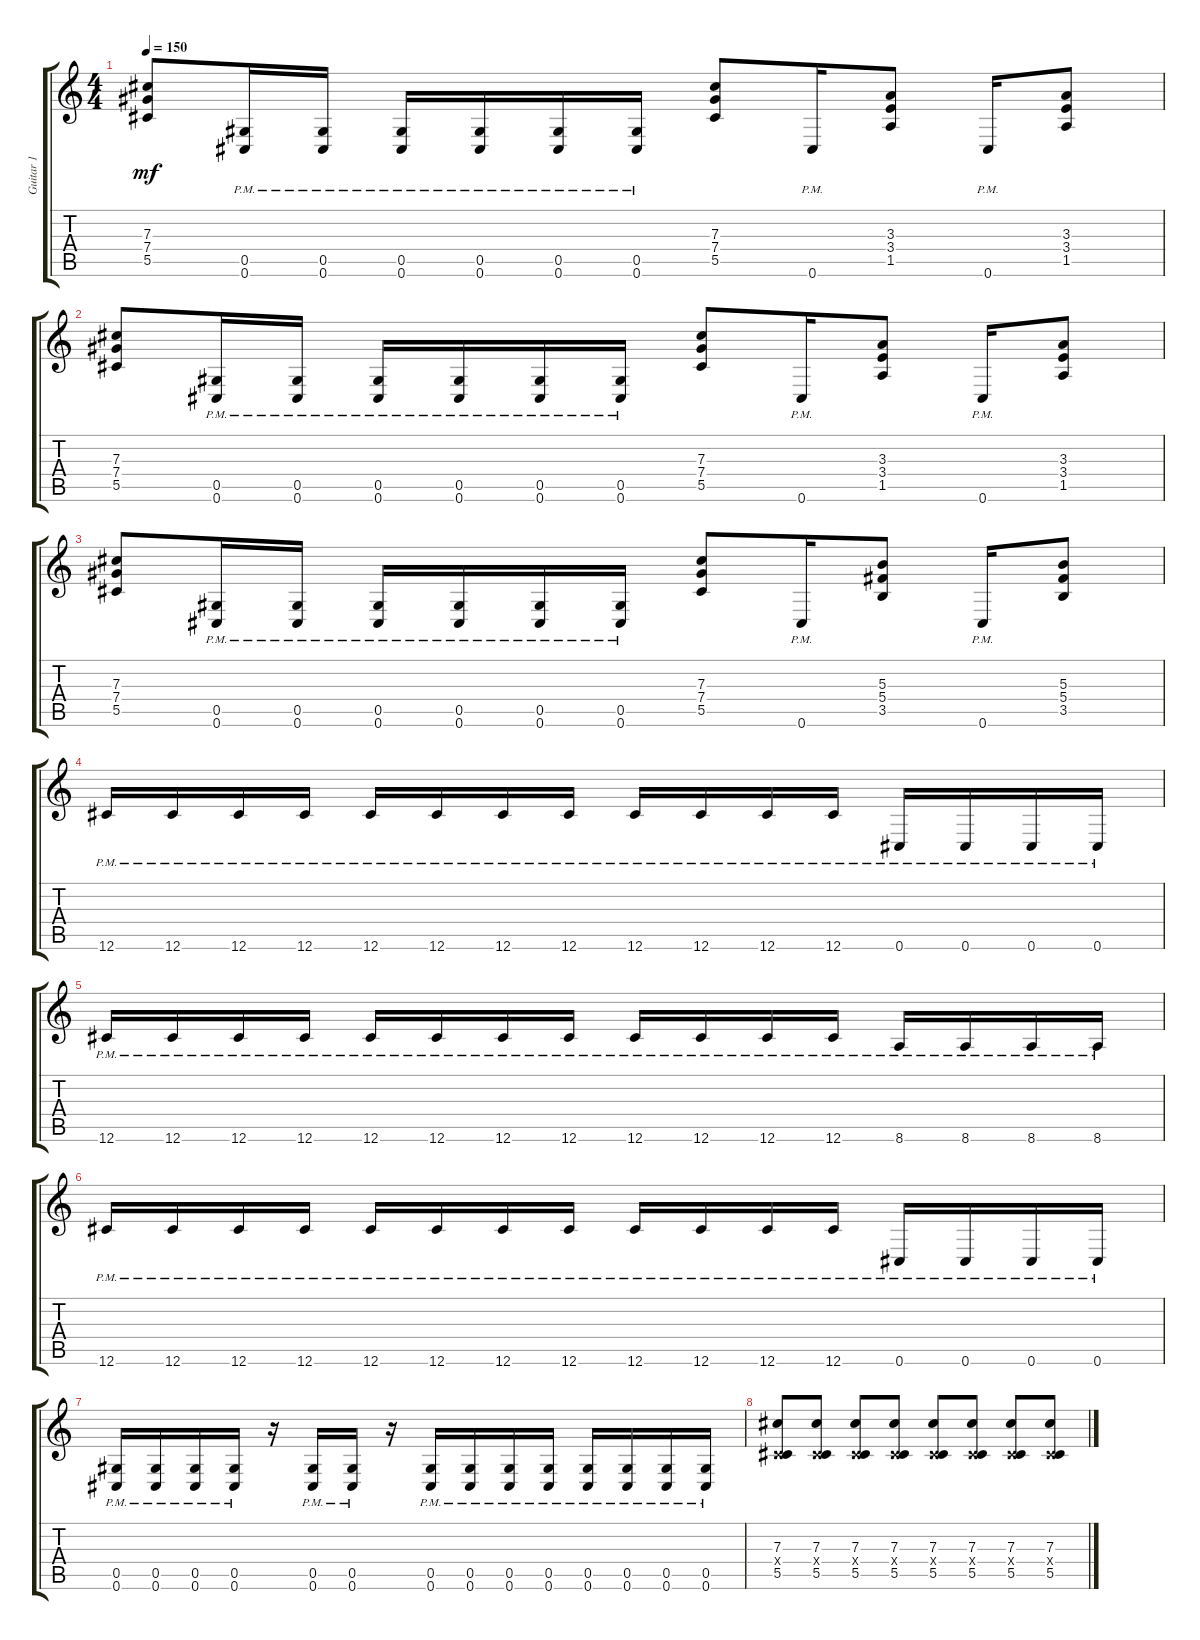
\track ("Guitar 1" "Guitar 1") {instrument distortionguitar}
\staff {score tabs}
\tuning (Eb4 Bb3 Gb3 Db3 Ab2 Db2) {hide}
\ts (4 4)
\tempo 150
\clef g2
\ks c
(7.3 7.4 5.5).8{dy mf} (0.5{pm} 0.6{pm}).16 (0.5{pm} 0.6{pm}).16 (0.5{pm} 0.6{pm}).16 (0.5{pm} 0.6{pm}).16 (0.5{pm} 0.6{pm}).16 (0.5{pm} 0.6{pm}).16 (7.3 7.4 5.5).8 0.6{pm}.16 (3.3 3.4 1.5).8 0.6{pm}.16 (3.3 3.4 1.5).8 |
(7.3 7.4 5.5).8 (0.5{pm} 0.6{pm}).16 (0.5{pm} 0.6{pm}).16 (0.5{pm} 0.6{pm}).16 (0.5{pm} 0.6{pm}).16 (0.5{pm} 0.6{pm}).16 (0.5{pm} 0.6{pm}).16 (7.3 7.4 5.5).8 0.6{pm}.16 (3.3 3.4 1.5).8 0.6{pm}.16 (3.3 3.4 1.5).8 |
(7.3 7.4 5.5).8 (0.5{pm} 0.6{pm}).16 (0.5{pm} 0.6{pm}).16 (0.5{pm} 0.6{pm}).16 (0.5{pm} 0.6{pm}).16 (0.5{pm} 0.6{pm}).16 (0.5{pm} 0.6{pm}).16 (7.3 7.4 5.5).8 0.6{pm}.16 (5.3 5.4 3.5).8 0.6{pm}.16 (5.3 5.4 3.5).8 |
12.6{pm}.16 12.6{pm}.16 12.6{pm}.16 12.6{pm}.16 12.6{pm}.16 12.6{pm}.16 12.6{pm}.16 12.6{pm}.16 12.6{pm}.16 12.6{pm}.16 12.6{pm}.16 12.6{pm}.16 0.6{pm}.16 0.6{pm}.16 0.6{pm}.16 0.6{pm}.16 |
12.6{pm}.16 12.6{pm}.16 12.6{pm}.16 12.6{pm}.16 12.6{pm}.16 12.6{pm}.16 12.6{pm}.16 12.6{pm}.16 12.6{pm}.16 12.6{pm}.16 12.6{pm}.16 12.6{pm}.16 8.6{pm}.16 8.6{pm}.16 8.6{pm}.16 8.6{pm}.16 |
12.6{pm}.16 12.6{pm}.16 12.6{pm}.16 12.6{pm}.16 12.6{pm}.16 12.6{pm}.16 12.6{pm}.16 12.6{pm}.16 12.6{pm}.16 12.6{pm}.16 12.6{pm}.16 12.6{pm}.16 0.6{pm}.16 0.6{pm}.16 0.6{pm}.16 0.6{pm}.16 |
(0.5{pm} 0.6{pm}).16 (0.5{pm} 0.6{pm}).16 (0.5{pm} 0.6{pm}).16 (0.5{pm} 0.6{pm}).16 r.16 (0.5{pm} 0.6{pm}).16 (0.5{pm} 0.6{pm}).16 r.16 (0.5{pm} 0.6{pm}).16 (0.5{pm} 0.6{pm}).16 (0.5{pm} 0.6{pm}).16 (0.5{pm} 0.6{pm}).16 (0.5{pm} 0.6{pm}).16 (0.5{pm} 0.6{pm}).16 (0.5{pm} 0.6{pm}).16 (0.5{pm} 0.6{pm}).16 |
(7.3 0.4{x} 5.5).8 (7.3 0.4{x} 5.5).8 (7.3 0.4{x} 5.5).8 (7.3 0.4{x} 5.5).8 (7.3 0.4{x} 5.5).8 (7.3 0.4{x} 5.5).8 (7.3 0.4{x} 5.5).8 (7.3 0.4{x} 5.5).8
